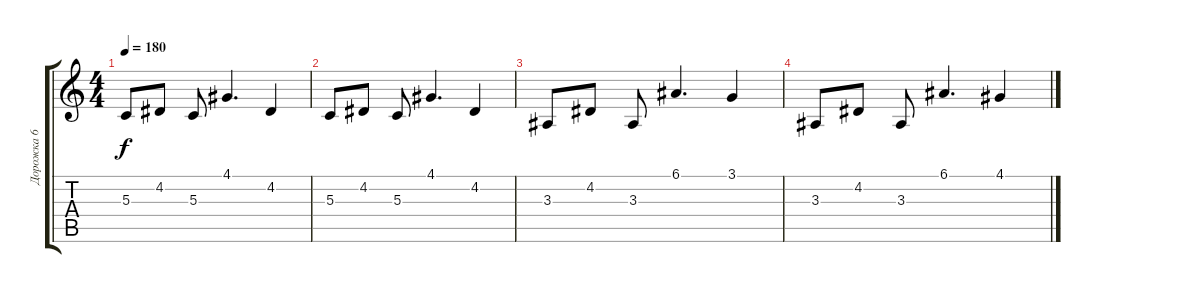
\track ("Дорожка 6" "Дорожка 6") {instrument lead1square}
\staff {score tabs}
\tuning (E4 B3 G3 D3 A2 E2) {hide}
\ts (4 4)
\tempo 180
\clef g2
\ks c
5.3.8{dy f} 4.2.8 5.3.8 4.1.4{d} 4.2.4 |
5.3.8 4.2.8 5.3.8 4.1.4{d} 4.2.4 |
3.3.8 4.2.8 3.3.8 6.1.4{d} 3.1.4 |
3.3.8 4.2.8 3.3.8 6.1.4{d} 4.1.4
